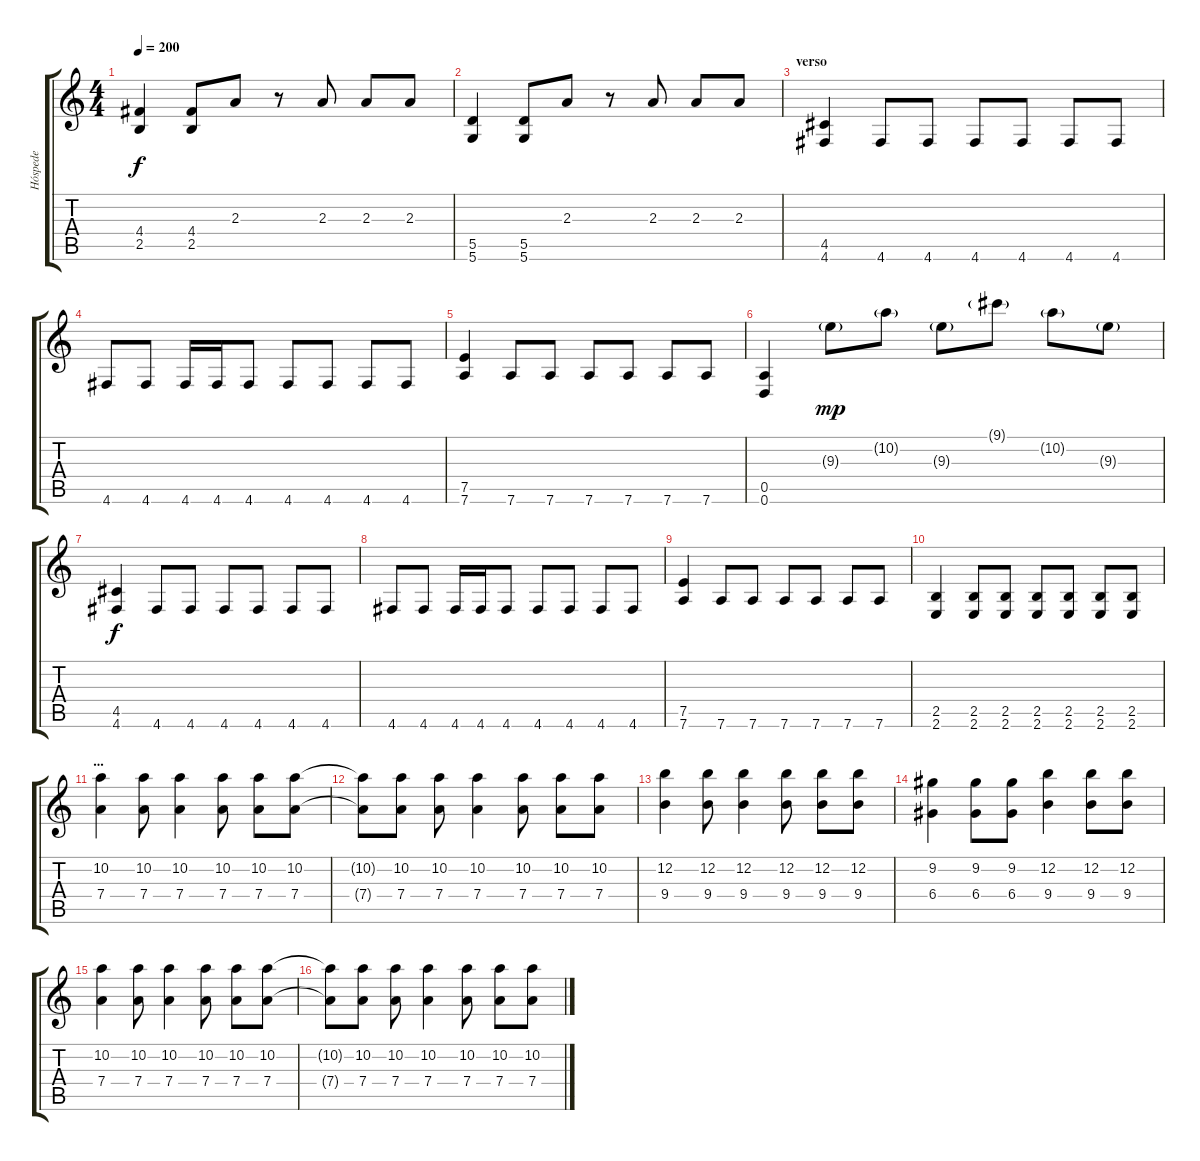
\track ("Hóspede" "Hóspede") {instrument distortionguitar}
\staff {score tabs}
\tuning (E4 B3 G3 D3 A2 D2) {hide}
\ts (4 4)
\tempo 200
\clef g2
\ks c
(4.4 2.5).4{dy f} (4.4 2.5).8 2.3.8 r.8 2.3.8 2.3.8 2.3.8 |
(5.5 5.6).4 (5.5 5.6).8 2.3.8 r.8 2.3.8 2.3.8 2.3.8 |
\section ("" "verso")
(4.5 4.6).4 4.6.8 4.6.8 4.6.8 4.6.8 4.6.8 4.6.8 |
4.6.8 4.6.8 4.6.16 4.6.16 4.6.8 4.6.8 4.6.8 4.6.8 4.6.8 |
(7.5 7.6).4 7.6.8 7.6.8 7.6.8 7.6.8 7.6.8 7.6.8 |
(0.5 0.6).4 9.3{g}.8{dy mp} 10.2{g}.8 9.3{g}.8 9.1{g}.8 10.2{g}.8 9.3{g}.8 |
(4.5 4.6).4{dy f} 4.6.8 4.6.8 4.6.8 4.6.8 4.6.8 4.6.8 |
4.6.8 4.6.8 4.6.16 4.6.16 4.6.8 4.6.8 4.6.8 4.6.8 4.6.8 |
(7.5 7.6).4 7.6.8 7.6.8 7.6.8 7.6.8 7.6.8 7.6.8 |
(2.5 2.6).4 (2.5 2.6).8 (2.5 2.6).8 (2.5 2.6).8 (2.5 2.6).8 (2.5 2.6).8 (2.5 2.6).8 |
\section ("" "...")
(10.2 7.4).4 (10.2 7.4).8 (10.2 7.4).4 (10.2 7.4).8 (10.2 7.4).8 (10.2 7.4).8 |
(10.2{t} 7.4{t}).8 (10.2 7.4).8 (10.2 7.4).8 (10.2 7.4).4 (10.2 7.4).8 (10.2 7.4).8 (10.2 7.4).8 |
(12.2 9.4).4 (12.2 9.4).8 (12.2 9.4).4 (12.2 9.4).8 (12.2 9.4).8 (12.2 9.4).8 |
(9.2 6.4).4 (9.2 6.4).8 (9.2 6.4).8 (12.2 9.4).4 (12.2 9.4).8 (12.2 9.4).8 |
(10.2 7.4).4 (10.2 7.4).8 (10.2 7.4).4 (10.2 7.4).8 (10.2 7.4).8 (10.2 7.4).8 |
(10.2{t} 7.4{t}).8 (10.2 7.4).8 (10.2 7.4).8 (10.2 7.4).4 (10.2 7.4).8 (10.2 7.4).8 (10.2 7.4).8
